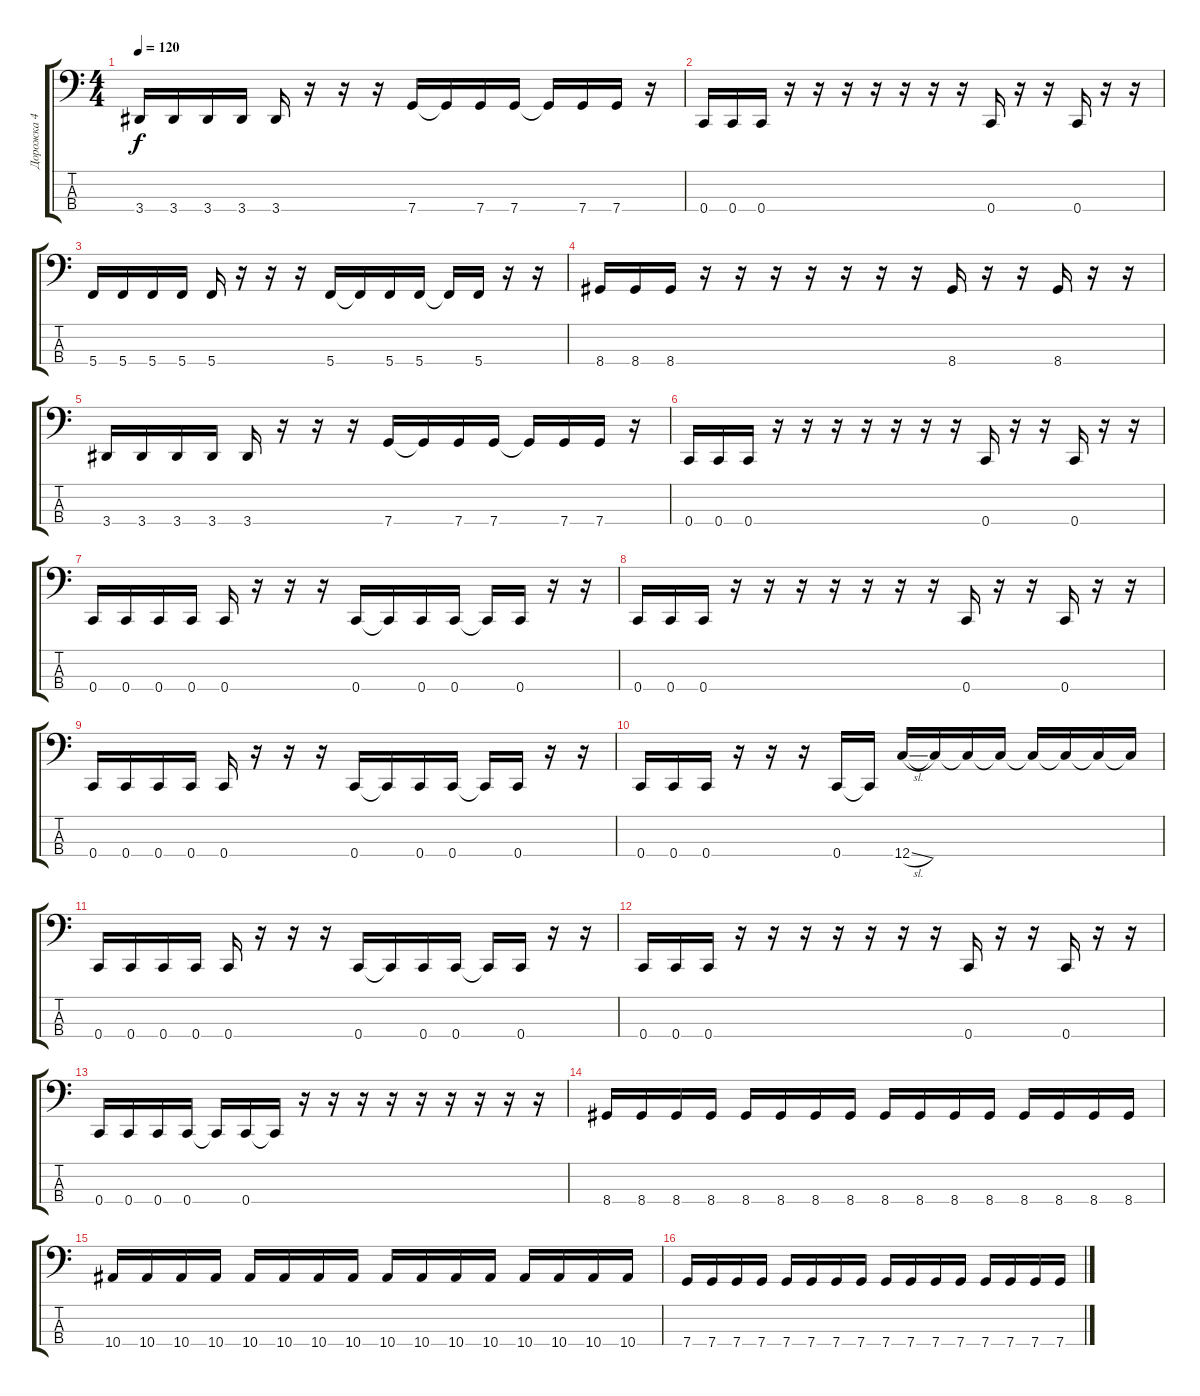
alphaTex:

\track ("Дорожка 4" "Дорожка 4") {instrument electricbasspick}
\staff {score tabs}
\tuning (F2 C2 G1 C1) {hide}
\ts (4 4)
\tempo 120
\clef f4
\ks c
3.4.16{dy f} 3.4.16 3.4.16 3.4.16 3.4.16 r.16 r.16 r.16 7.4.16 7.4{t}.16 7.4.16 7.4.16 7.4{t}.16 7.4.16 7.4.16 r.16 |
0.4.16 0.4.16 0.4.16 r.16 r.16 r.16 r.16 r.16 r.16 r.16 0.4.16 r.16 r.16 0.4.16 r.16 r.16 |
5.4.16 5.4.16 5.4.16 5.4.16 5.4.16 r.16 r.16 r.16 5.4.16 5.4{t}.16 5.4.16 5.4.16 5.4{t}.16 5.4.16 r.16 r.16 |
8.4.16 8.4.16 8.4.16 r.16 r.16 r.16 r.16 r.16 r.16 r.16 8.4.16 r.16 r.16 8.4.16 r.16 r.16 |
3.4.16 3.4.16 3.4.16 3.4.16 3.4.16 r.16 r.16 r.16 7.4.16 7.4{t}.16 7.4.16 7.4.16 7.4{t}.16 7.4.16 7.4.16 r.16 |
0.4.16 0.4.16 0.4.16 r.16 r.16 r.16 r.16 r.16 r.16 r.16 0.4.16 r.16 r.16 0.4.16 r.16 r.16 |
0.4.16 0.4.16 0.4.16 0.4.16 0.4.16 r.16 r.16 r.16 0.4.16 0.4{t}.16 0.4.16 0.4.16 0.4{t}.16 0.4.16 r.16 r.16 |
0.4.16 0.4.16 0.4.16 r.16 r.16 r.16 r.16 r.16 r.16 r.16 0.4.16 r.16 r.16 0.4.16 r.16 r.16 |
0.4.16 0.4.16 0.4.16 0.4.16 0.4.16 r.16 r.16 r.16 0.4.16 0.4{t}.16 0.4.16 0.4.16 0.4{t}.16 0.4.16 r.16 r.16 |
0.4.16 0.4.16 0.4.16 r.16{volume 0} r.16{volume 13} r.16 0.4.16 0.4{t}.16 12.4{sl}.16 12.4{t}.16 12.4{t}.16 12.4{t}.16 12.4{t}.16 12.4{t}.16 12.4{t}.16 12.4{t}.16 |
0.4.16 0.4.16 0.4.16 0.4.16 0.4.16 r.16 r.16 r.16 0.4.16 0.4{t}.16 0.4.16 0.4.16 0.4{t}.16 0.4.16 r.16 r.16 |
0.4.16 0.4.16 0.4.16 r.16 r.16 r.16 r.16 r.16 r.16 r.16 0.4.16 r.16 r.16 0.4.16 r.16 r.16 |
0.4.16 0.4.16 0.4.16 0.4.16 0.4{t}.16 0.4.16 0.4{t}.16 r.16 r.16 r.16 r.16 r.16 r.16 r.16 r.16 r.16 |
8.4.16 8.4.16 8.4.16 8.4.16 8.4.16 8.4.16 8.4.16 8.4.16 8.4.16 8.4.16 8.4.16 8.4.16 8.4.16 8.4.16 8.4.16 8.4.16 |
10.4.16 10.4.16 10.4.16 10.4.16 10.4.16 10.4.16 10.4.16 10.4.16 10.4.16 10.4.16 10.4.16 10.4.16 10.4.16 10.4.16 10.4.16 10.4.16 |
7.4.16 7.4.16 7.4.16 7.4.16 7.4.16 7.4.16 7.4.16 7.4.16 7.4.16 7.4.16 7.4.16 7.4.16 7.4.16 7.4.16 7.4.16 7.4.16
